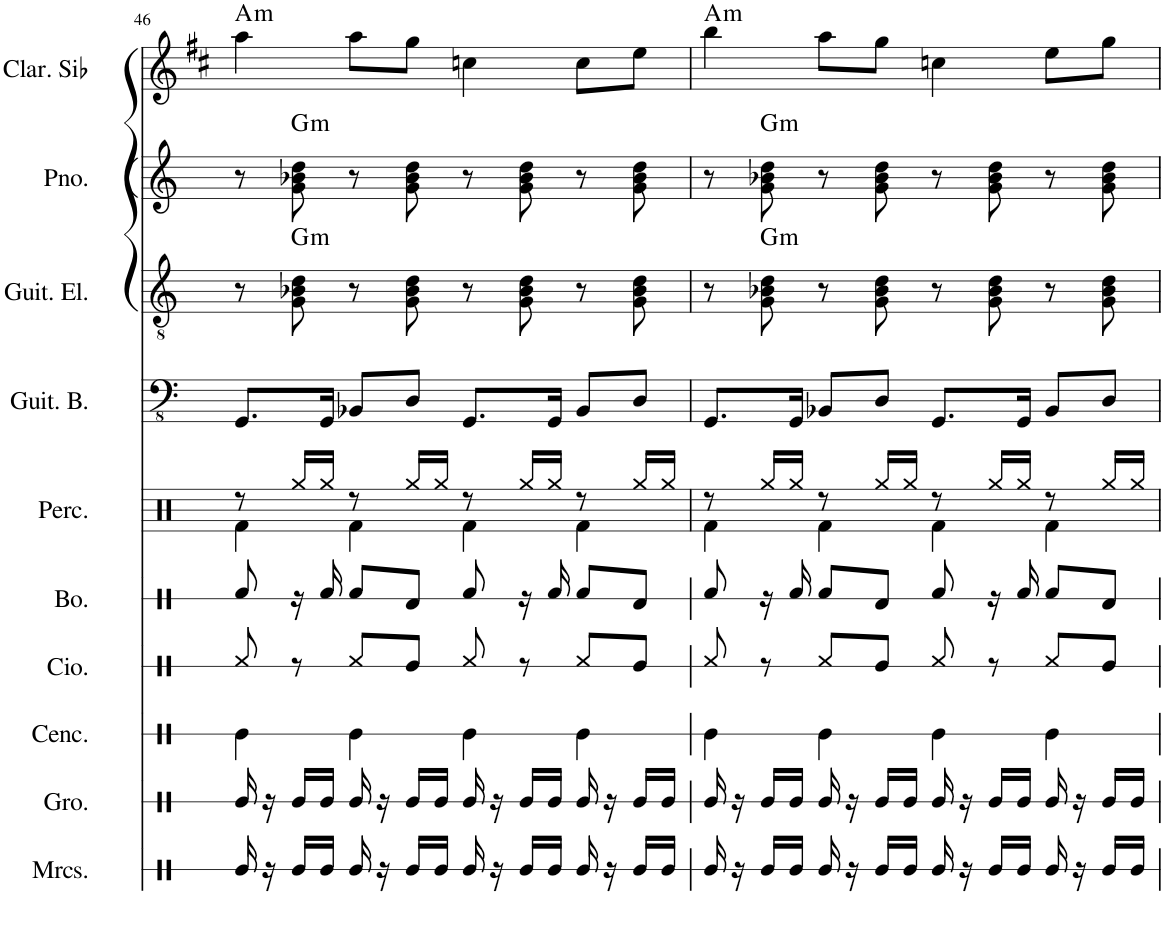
**kern	**kern	**kern	**kern	**kern	**kern	**kern	**kern	**harte	**kern	**harte	**kern	**harte
*part10	*part9	*part8	*part7	*part6	*part5	*part4	*part3	*part3	*part2	*part2	*part1	*part1
*staff10	*staff9	*staff8	*staff7	*staff6	*staff5	*staff4	*staff3	*	*staff2	*	*staff1	*
*I"Maracas	*I"Güiro	*I"Cencerro	*I"Congas	*I"Bongos	*I"Set de percusión	*I"Bajo eléctrico	*I"Guitarra eléctrica	*	*I"Piano	*	*I"Clarinette en Sib	*
*I'Mrcs.	*I'Gro.	*I'Cenc.	*	*I'Bo.	*I'Perc.	*	*I'Guit. El.	*	*I'Pno.	*	*I'Clar. Sib	*
!!LO:PB:g=z
*clefX	*clefX	*clefX	*clefX	*clefX	*clefX	*clefFv4	*clefGv2	*	*clefG2	*	*clefG2	*
*	*	*	*	*	*	*	*	*	*	*	*Trd1c2	*
*k[]	*k[]	*k[]	*k[]	*k[]	*k[]	*k[]	*k[]	*	*k[]	*	*k[f#c#]	*
*M4/4	*M4/4	*M4/4	*M4/4	*M4/4	*M4/4	*M4/4	*M4/4	*	*M4/4	*	*M4/4	*
=46	=46	=46	=46	=46	=46	=46	=46	=46	=46	=46	=46	=46
*	*	*	*	*	*^	*	*	*	*	*	*	*
!	!	!	!	!	!	!	!	!	!	!	!	!	!LO:H:kt=m
16Re/	16Re/	4Re\	8Rf/	8Rf/	8r	4Rf\	8.GGG/L	8r	.	8r	.	4aa\	A:min
16r	16r	.	.	.	.	.	.	.	.	.	.	.	.
!	!	!	!	!	!	!	!	!	!LO:H:kt=m	!	!LO:H:kt=m	!	!
16Re/LL	16Re/LL	.	8r	16r	16Rgg/LL	.	.	8G\ 8B-X\ 8d\	G:min	8g\ 8b-X\ 8dd\	G:min	.	.
16Re/JJ	16Re/JJ	.	.	16Rf/	16Rgg/JJ	.	16GGG/Jk	.	.	.	.	.	.
16Re/	16Re/	4Re\	8Rf/L	8Rf/L	8r	4Rf\	8BBB-X/L	8r	.	8r	.	8aa\L	.
16r	16r	.	.	.	.	.	.	.	.	.	.	.	.
16Re/LL	16Re/LL	.	8Re/J	8Rd/J	16Rgg/LL	.	8DD/J	8G\ 8B-\ 8d\	.	8g\ 8b-\ 8dd\	.	8gg\J	.
16Re/JJ	16Re/JJ	.	.	.	16Rgg/JJ	.	.	.	.	.	.	.	.
16Re/	16Re/	4Re\	8Rf/	8Rf/	8r	4Rf\	8.GGG/L	8r	.	8r	.	4ccn\	.
16r	16r	.	.	.	.	.	.	.	.	.	.	.	.
16Re/LL	16Re/LL	.	8r	16r	16Rgg/LL	.	.	8G\ 8B-\ 8d\	.	8g\ 8b-\ 8dd\	.	.	.
16Re/JJ	16Re/JJ	.	.	16Rf/	16Rgg/JJ	.	16GGG/Jk	.	.	.	.	.	.
16Re/	16Re/	4Re\	8Rf/L	8Rf/L	8r	4Rf\	8BBB-/L	8r	.	8r	.	8cc\L	.
16r	16r	.	.	.	.	.	.	.	.	.	.	.	.
16Re/LL	16Re/LL	.	8Re/J	8Rd/J	16Rgg/LL	.	8DD/J	8G\ 8B-\ 8d\	.	8g\ 8b-\ 8dd\	.	8ee\J	.
16Re/JJ	16Re/JJ	.	.	.	16Rgg/JJ	.	.	.	.	.	.	.	.
=47	=47	=47	=47	=47	=47	=47	=47	=47	=47	=47	=47	=47	=47
!	!	!	!	!	!	!	!	!	!	!	!	!	!LO:H:kt=m
16Re/	16Re/	4Re\	8Rf/	8Rf/	8r	4Rf\	8.GGG/L	8r	.	8r	.	4bb\	A:min
16r	16r	.	.	.	.	.	.	.	.	.	.	.	.
!	!	!	!	!	!	!	!	!	!LO:H:kt=m	!	!LO:H:kt=m	!	!
16Re/LL	16Re/LL	.	8r	16r	16Rgg/LL	.	.	8G\ 8B-X\ 8d\	G:min	8g\ 8b-X\ 8dd\	G:min	.	.
16Re/JJ	16Re/JJ	.	.	16Rf/	16Rgg/JJ	.	16GGG/Jk	.	.	.	.	.	.
16Re/	16Re/	4Re\	8Rf/L	8Rf/L	8r	4Rf\	8BBB-X/L	8r	.	8r	.	8aa\L	.
16r	16r	.	.	.	.	.	.	.	.	.	.	.	.
16Re/LL	16Re/LL	.	8Re/J	8Rd/J	16Rgg/LL	.	8DD/J	8G\ 8B-\ 8d\	.	8g\ 8b-\ 8dd\	.	8gg\J	.
16Re/JJ	16Re/JJ	.	.	.	16Rgg/JJ	.	.	.	.	.	.	.	.
16Re/	16Re/	4Re\	8Rf/	8Rf/	8r	4Rf\	8.GGG/L	8r	.	8r	.	4ccn\	.
16r	16r	.	.	.	.	.	.	.	.	.	.	.	.
16Re/LL	16Re/LL	.	8r	16r	16Rgg/LL	.	.	8G\ 8B-\ 8d\	.	8g\ 8b-\ 8dd\	.	.	.
16Re/JJ	16Re/JJ	.	.	16Rf/	16Rgg/JJ	.	16GGG/Jk	.	.	.	.	.	.
16Re/	16Re/	4Re\	8Rf/L	8Rf/L	8r	4Rf\	8BBB-/L	8r	.	8r	.	8ee\L	.
16r	16r	.	.	.	.	.	.	.	.	.	.	.	.
16Re/LL	16Re/LL	.	8Re/J	8Rd/J	16Rgg/LL	.	8DD/J	8G\ 8B-\ 8d\	.	8g\ 8b-\ 8dd\	.	8gg\J	.
16Re/JJ	16Re/JJ	.	.	.	16Rgg/JJ	.	.	.	.	.	.	.	.
*	*	*	*	*	*v	*v	*	*	*	*	*	*	*
=	=	=	=	=	=	=	=	=	=	=	=	=
*-	*-	*-	*-	*-	*-	*-	*-	*-	*-	*-	*-	*-
